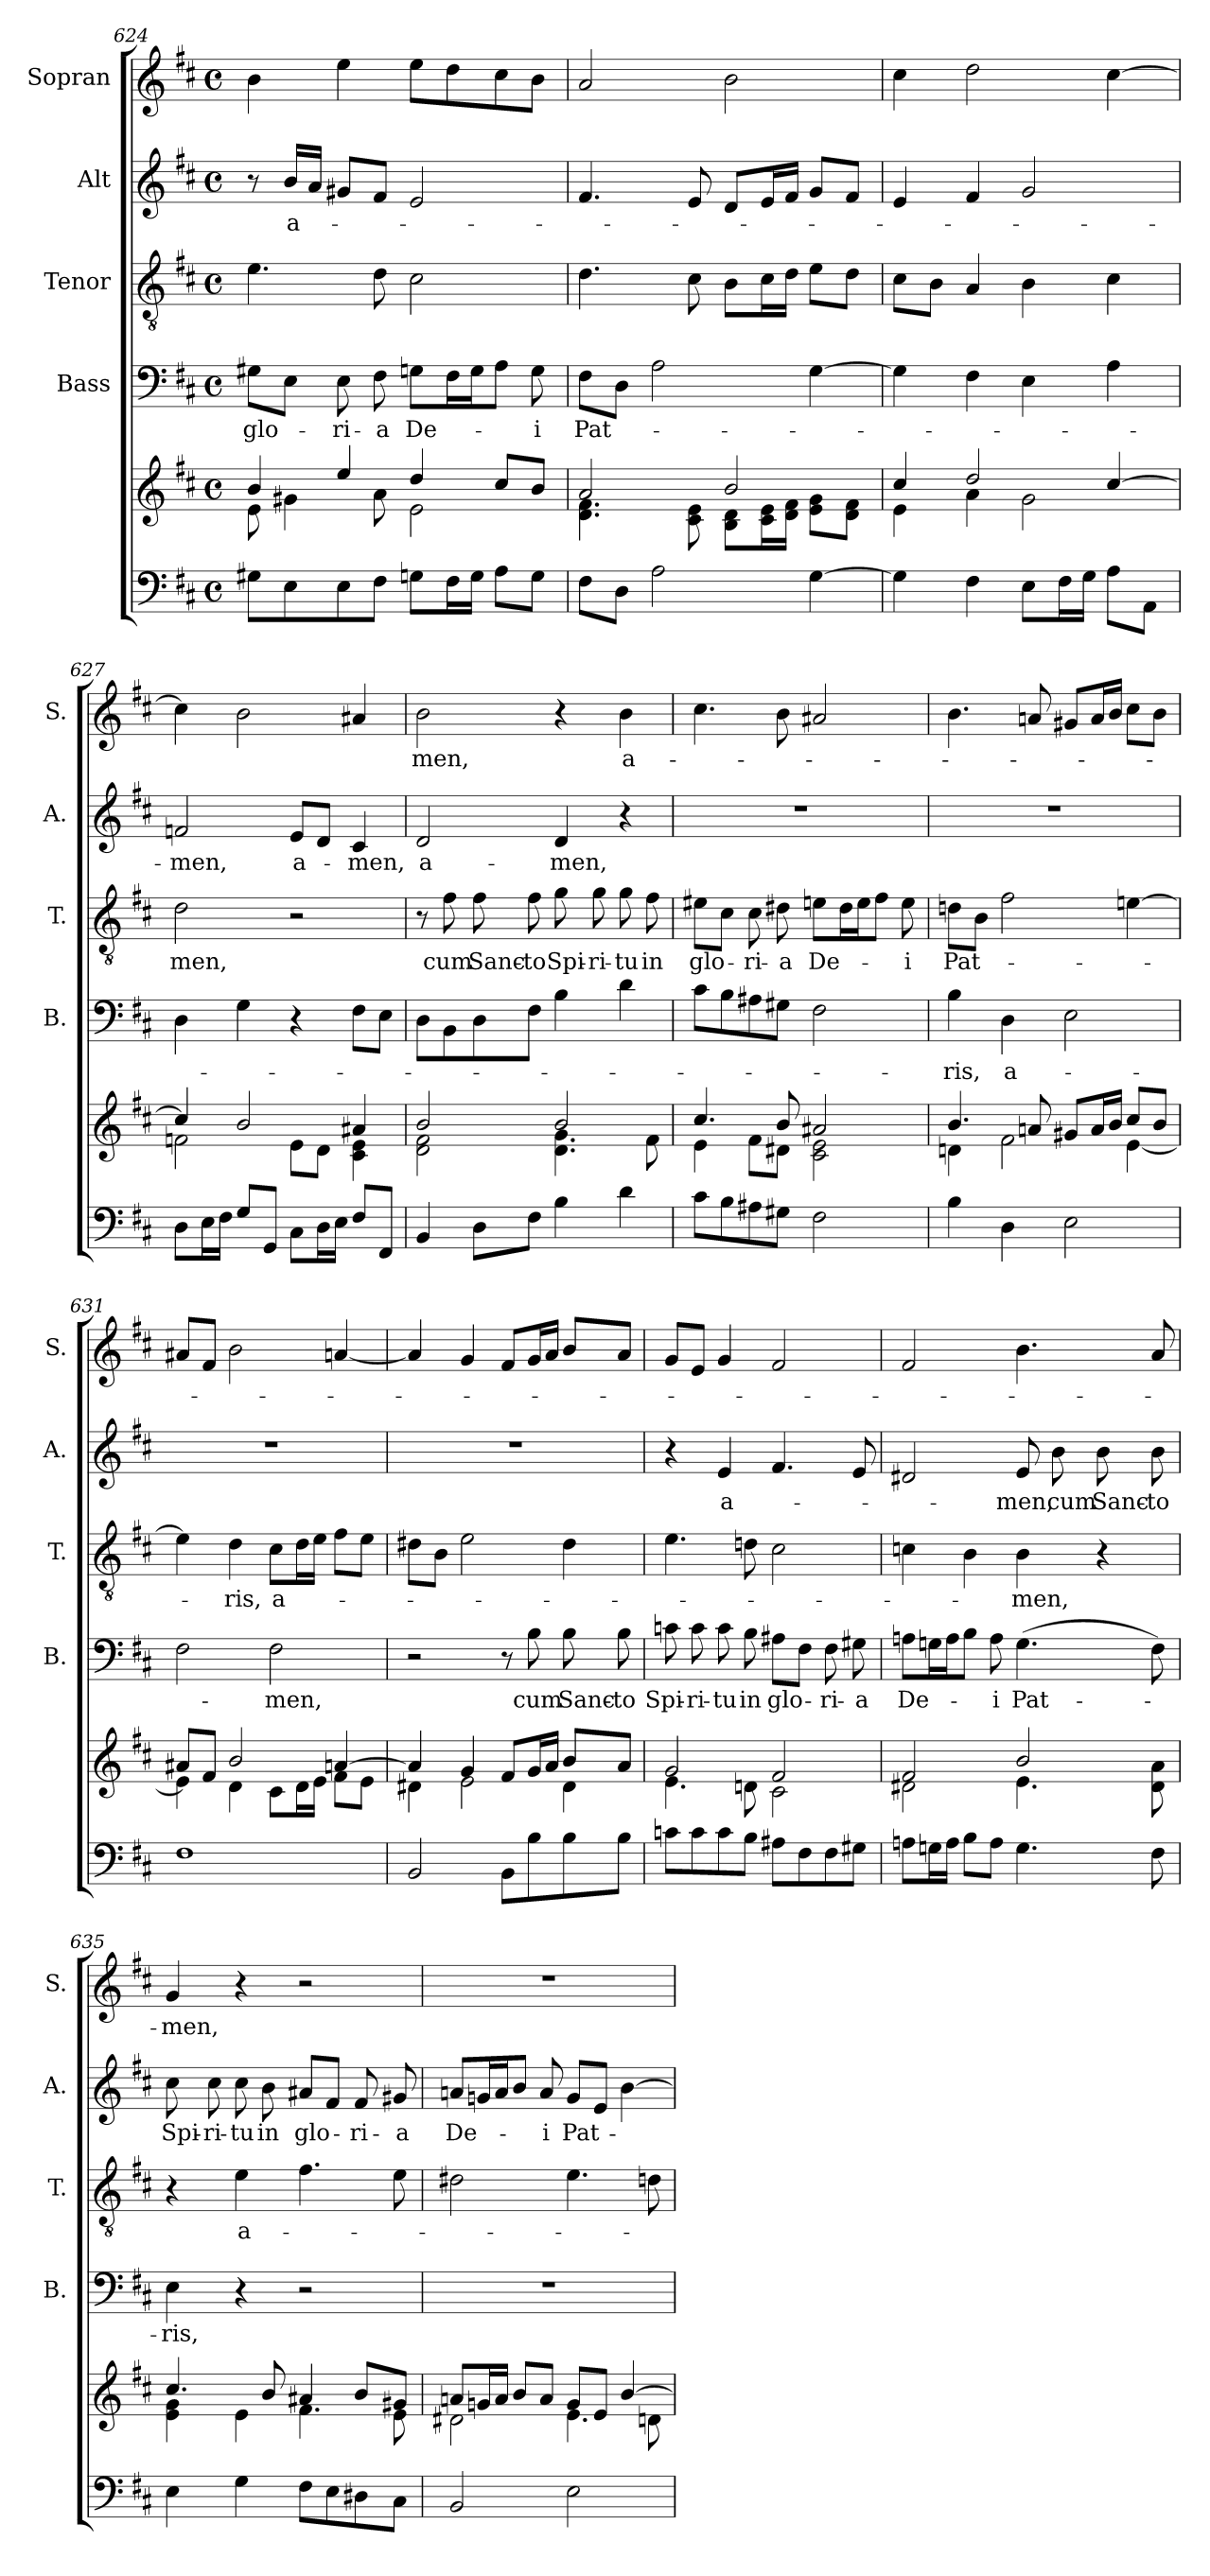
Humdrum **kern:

**kern	**kern	**kern	**text	**kern	**text	**kern	**text	**kern	**text
*part5	*part5	*part4	*part4	*part3	*part3	*part2	*part2	*part1	*part1
*staff6	*staff5	*staff4	*staff4	*staff3	*staff3	*staff2	*staff2	*staff1	*staff1
*	*	*I"Bass	*	*I"Tenor	*	*I"Alt	*	*I"Sopran	*
*	*	*I'B.	*	*I'T.	*	*I'A.	*	*I'S.	*
!!LO:PB:g=z
*clefF4	*clefG2	*clefF4	*	*clefGv2	*	*clefG2	*	*clefG2	*
*k[f#c#]	*k[f#c#]	*k[f#c#]	*	*k[f#c#]	*	*k[f#c#]	*	*k[f#c#]	*
*D:	*D:	*D:	*	*D:	*	*D:	*	*D:	*
*M4/4	*M4/4	*M4/4	*	*M4/4	*	*M4/4	*	*M4/4	*
*met(c)	*met(c)	*met(c)	*	*met(c)	*	*met(c)	*	*met(c)	*
=624	=624	=624	=624	=624	=624	=624	=624	=624	=624
*	*^	*	*	*	*	*	*	*	*
!	!	!	!	!LO:LY:b	!	!	!	!	!	!
8G#X\L	4b/	8e\	8G#X\L	glo-	4.e\	.	8r	.	4b\	.
!	!	!	!	!	!	!	!	!LO:LY:b	!	!
8E\	.	4g#X\	8E\J	.	.	.	16b/LL	a-	.	.
.	.	.	.	.	.	.	16a/JJ	.	.	.
!	!	!	!	!LO:LY:b	!	!	!	!	!	!
8E\	4ee/	.	8E\	-ri-	.	.	8g#X/L	.	4ee\	.
!	!	!	!	!LO:LY:b	!	!	!	!	!	!
8F#\J	.	8a\	8F#\	-a	8d\	.	8f#/J	.	.	.
!	!	!	!	!LO:LY:b	!	!	!	!	!	!
8Gn\L	4dd/	2e\	8Gn\L	De-	2c#\	.	2e/	.	8ee\L	.
16F#\L	.	.	16F#\L	.	.	.	.	.	8dd\	.
16G\JJ	.	.	16G\J	.	.	.	.	.	.	.
8A\L	8cc#/L	.	8A\J	.	.	.	.	.	8cc#\	.
!	!	!	!	!LO:LY:b	!	!	!	!	!	!
8G\J	8b/J	.	8G\	-i	.	.	.	.	8b\J	.
=625	=625	=625	=625	=625	=625	=625	=625	=625	=625	=625
!	!	!	!	!LO:LY:b	!	!	!	!	!	!
8F#\L	2a/	4.d\ 4.f#\	8F#\L	Pat-	4.d\	.	4.f#/	.	2a/	.
8D\J	.	.	8D\J	.	.	.	.	.	.	.
2A\	.	.	2A\	.	.	.	.	.	.	.
.	.	8c#\ 8e\	.	.	8c#\	.	8e/	.	.	.
.	2b/	8B\ 8d\L	.	.	8B\L	.	8d/L	.	2b\	.
.	.	16c#\ 16e\L	.	.	16c#\L	.	16e/L	.	.	.
.	.	16d\ 16f#\JJ	.	.	16d\JJ	.	16f#/JJ	.	.	.
[4G\	.	8e\ 8g\L	[4G\	.	8e\L	.	8g/L	.	.	.
.	.	8d\ 8f#\J	.	.	8d\J	.	8f#/J	.	.	.
=626	=626	=626	=626	=626	=626	=626	=626	=626	=626	=626
4G\]	4cc#/	4e\	4G\]	.	8c#\L	.	4e/	.	4cc#\	.
.	.	.	.	.	8B\J	.	.	.	.	.
4F#\	2dd/	4a\	4F#\	.	4A/	.	4f#/	.	2dd\	.
8E\L	.	2g\	4E\	.	4B\	.	2g/	.	.	.
16F#\L	.	.	.	.	.	.	.	.	.	.
16G\JJ	.	.	.	.	.	.	.	.	.	.
8A\L	[>4cc#/	.	4A\	.	4c#\	.	.	.	[4cc#\	.
8AA\J	.	.	.	.	.	.	.	.	.	.
=627	=627	=627	=627	=627	=627	=627	=627	=627	=627	=627
!	!	!	!	!	!	!LO:LY:b	!	!LO:LY:b	!	!
8D\L	4cc#/]	2fn\	4D\	.	2d\	-men,	2fn/	-men,	4cc#\]	.
16E\L	.	.	.	.	.	.	.	.	.	.
16F#\JJ	.	.	.	.	.	.	.	.	.	.
8G/L	2b/	.	4G\	.	.	.	.	.	2b\	.
8GG/J	.	.	.	.	.	.	.	.	.	.
!	!	!	!	!	!	!	!	!LO:LY:b	!	!
8C#\L	.	8e\L	4r	.	2r	.	8e/L	a-	.	.
16D\L	.	8d\J	.	.	.	.	8d/J	.	.	.
16E\JJ	.	.	.	.	.	.	.	.	.	.
!	!	!	!	!	!	!	!	!LO:LY:b	!	!
8F#/L	4a#X/	4c#\ 4e\	8F#\L	.	.	.	4c#/	-men,	4a#X/	.
8FF#/J	.	.	8E\J	.	.	.	.	.	.	.
!!LO:LB:g=z
=628	=628	=628	=628	=628	=628	=628	=628	=628	=628	=628
!	!	!	!	!	!	!	!	!LO:LY:b	!	!LO:LY:b
4BB/	2b/	2d\ 2f#\	8D\L	.	8r	.	2d/	a-	2b\	-men,
!	!	!	!	!	!	!LO:LY:b	!	!	!	!
.	.	.	8BB\	.	8f#\	cum	.	.	.	.
!	!	!	!	!	!	!LO:LY:b	!	!	!	!
8D\L	.	.	8D\	.	8f#\	Sanc-	.	.	.	.
!	!	!	!	!	!	!LO:LY:b	!	!	!	!
8F#\J	.	.	8F#\J	.	8f#\	-to	.	.	.	.
!	!	!	!	!	!	!LO:LY:b	!	!LO:LY:b	!	!
4B\	2b/	4.d\ 4.g\	4B\	.	8g\	Spi-	4d/	-men,	4r	.
!	!	!	!	!	!	!LO:LY:b	!	!	!	!
.	.	.	.	.	8g\	-ri-	.	.	.	.
!	!	!	!	!	!	!LO:LY:b	!	!	!	!LO:LY:b
4d\	.	.	4d\	.	8g\	-tu	4r	.	4b\	a-
!	!	!	!	!	!	!LO:LY:b	!	!	!	!
.	.	8f#\	.	.	8f#\	in	.	.	.	.
=629	=629	=629	=629	=629	=629	=629	=629	=629	=629	=629
!	!	!	!	!	!	!LO:LY:b	!	!	!	!
8c#\L	4.cc#/	4e\	8c#\L	.	8e#X\L	glo-	1r	.	4.cc#\	.
8B\	.	.	8B\	.	8c#\J	.	.	.	.	.
!	!	!	!	!	!	!LO:LY:b	!	!	!	!
8A#X\	.	8f#\L	8A#X\	.	8c#\	-ri-	.	.	.	.
!	!	!	!	!	!	!LO:LY:b	!	!	!	!
8G#X\J	8b/	8d#X\J	8G#X\J	.	8d#X\	-a	.	.	8b\	.
!	!	!	!	!	!	!LO:LY:b	!	!	!	!
2F#\	2a#X/	2c#\ 2e\	2F#\	.	8en\L	De-	.	.	2a#X/	.
.	.	.	.	.	16d#\L	.	.	.	.	.
.	.	.	.	.	16e\J	.	.	.	.	.
.	.	.	.	.	8f#\J	.	.	.	.	.
!	!	!	!	!	!	!LO:LY:b	!	!	!	!
.	.	.	.	.	8e\	-i	.	.	.	.
=630	=630	=630	=630	=630	=630	=630	=630	=630	=630	=630
!	!	!	!	!LO:LY:b	!	!LO:LY:b	!	!	!	!
4B\	4.b/	4dn\	4B\	-ris,	8dn\L	Pat-	1r	.	4.b\	.
.	.	.	.	.	8B\J	.	.	.	.	.
!	!	!	!	!LO:LY:b	!	!	!	!	!	!
4D\	.	2f#\	4D\	a-	2f#\	.	.	.	.	.
.	8an/	.	.	.	.	.	.	.	8an/	.
2E\	8g#X/L	.	2E\	.	.	.	.	.	8g#X/L	.
.	16a/L	.	.	.	.	.	.	.	16a/L	.
.	16b/JJ	.	.	.	.	.	.	.	16b/JJ	.
.	8cc#/L	[<4e\	.	.	[4en\	.	.	.	8cc#\L	.
.	8b/J	.	.	.	.	.	.	.	8b\J	.
=631	=631	=631	=631	=631	=631	=631	=631	=631	=631	=631
1F#	8a#X/L	4e\]	2F#\	.	4e\]	.	1r	.	8a#X/L	.
.	8f#/J	.	.	.	.	.	.	.	8f#/J	.
!	!	!	!	!	!	!LO:LY:b	!	!	!	!
.	2b/	4d\	.	.	4d\	-ris,	.	.	2b\	.
!	!	!	!	!LO:LY:b	!	!LO:LY:b	!	!	!	!
.	.	8c#\L	2F#\	-men,	8c#\L	a-	.	.	.	.
.	.	16d\L	.	.	16d\L	.	.	.	.	.
.	.	16e\JJ	.	.	16e\JJ	.	.	.	.	.
.	[>4an/	8f#\L	.	.	8f#\L	.	.	.	[4an/	.
.	.	8e\J	.	.	8e\J	.	.	.	.	.
!!LO:PB:g=z
=632	=632	=632	=632	=632	=632	=632	=632	=632	=632	=632
2BB/	4a/]	4d#X\	2r	.	8d#X\L	.	1r	.	4a/]	.
.	.	.	.	.	8B\J	.	.	.	.	.
.	4g/	2e\	.	.	2e\	.	.	.	4g/	.
8BB\L	8f#/L	.	8r	.	.	.	.	.	8f#/L	.
!	!	!	!	!LO:LY:b	!	!	!	!	!	!
8B\	16g/L	.	8B\	cum	.	.	.	.	16g/L	.
.	16a/JJ	.	.	.	.	.	.	.	16a/JJ	.
!	!	!	!	!LO:LY:b	!	!	!	!	!	!
8B\	8b/L	4d#\	8B\	Sanc-	4d#\	.	.	.	8b/L	.
!	!	!	!	!LO:LY:b	!	!	!	!	!	!
8B\J	8a/J	.	8B\	-to	.	.	.	.	8a/J	.
=633	=633	=633	=633	=633	=633	=633	=633	=633	=633	=633
!	!	!	!	!LO:LY:b	!	!	!	!	!	!
8cn\L	2g/	4.e\	8cn\	Spi-	4.e\	.	4r	.	8g/L	.
!	!	!	!	!LO:LY:b	!	!	!	!	!	!
8c\	.	.	8c\	-ri-	.	.	.	.	8e/J	.
!	!	!	!	!LO:LY:b	!	!	!	!LO:LY:b	!	!
8c\	.	.	8c\	-tu	.	.	4e/	a-	4g/	.
!	!	!	!	!LO:LY:b	!	!	!	!	!	!
8B\J	.	8dn\	8B\	in	8dn\	.	.	.	.	.
!	!	!	!	!LO:LY:b	!	!	!	!	!	!
8A#X\L	2f#/	2c#\	8A#X\L	glo-	2c#\	.	4.f#/	.	2f#/	.
8F#\	.	.	8F#\J	.	.	.	.	.	.	.
!	!	!	!	!LO:LY:b	!	!	!	!	!	!
8F#\	.	.	8F#\	-ri-	.	.	.	.	.	.
!	!	!	!	!LO:LY:b	!	!	!	!	!	!
8G#X\J	.	.	8G#X\	-a	.	.	8e/	.	.	.
=634	=634	=634	=634	=634	=634	=634	=634	=634	=634	=634
!	!	!	!	!LO:LY:b	!	!	!	!	!	!
8An\L	2f#/	2d#X\	8An\L	De-	4cn\	.	2d#X/	.	2f#/	.
16Gn\L	.	.	16Gn\L	.	.	.	.	.	.	.
16A\JJ	.	.	16A\J	.	.	.	.	.	.	.
8B\L	.	.	8B\J	.	4B\	.	.	.	.	.
!	!	!	!	!LO:LY:b	!	!	!	!	!	!
8A\J	.	.	8A\	-i	.	.	.	.	.	.
!	!	!	!	!LO:LY:b	!	!LO:LY:b	!	!LO:LY:b	!	!
4.G\	2b/	4.e\	(>4.G\	Pat-	4B\	-men,	8e/	-men,	4.b\	.
!	!	!	!	!	!	!	!	!LO:LY:b	!	!
.	.	.	.	.	.	.	8b\	cum	.	.
!	!	!	!	!	!	!	!	!LO:LY:b	!	!
.	.	.	.	.	4r	.	8b\	Sanc-	.	.
!	!	!	!	!	!	!	!	!LO:LY:b	!	!
8F#\	.	8d#\ 8a\	8F#\)	.	.	.	8b\	-to	8a/	.
!!LO:LB:g=z
=635	=635	=635	=635	=635	=635	=635	=635	=635	=635	=635
!	!	!	!	!LO:LY:b	!	!	!	!LO:LY:b	!	!LO:LY:b
4E\	4.cc#/	4e\ 4g\	4E\	-ris,	4r	.	8cc#\	Spi-	4g/	-men,
!	!	!	!	!	!	!	!	!LO:LY:b	!	!
.	.	.	.	.	.	.	8cc#\	-ri-	.	.
!	!	!	!	!	!	!LO:LY:b	!	!LO:LY:b	!	!
4G\	.	4e\	4r	.	4e\	a-	8cc#\	-tu	4r	.
!	!	!	!	!	!	!	!	!LO:LY:b	!	!
.	8b/	.	.	.	.	.	8b\	in	.	.
!	!	!	!	!	!	!	!	!LO:LY:b	!	!
8F#\L	4a#X/	4.f#\	2r	.	4.f#\	.	8a#X/L	glo-	2r	.
8E\	.	.	.	.	.	.	8f#/J	.	.	.
!	!	!	!	!	!	!	!	!LO:LY:b	!	!
8D#X\	8b/L	.	.	.	.	.	8f#/	-ri-	.	.
!	!	!	!	!	!	!	!	!LO:LY:b	!	!
8C#\J	8g#X/J	8e\	.	.	8e\	.	8g#X/	-a	.	.
=636	=636	=636	=636	=636	=636	=636	=636	=636	=636	=636
!	!	!	!	!	!	!	!	!LO:LY:b	!	!
2BB/	8an/L	2d#X\	1r	.	2d#X\	.	8an/L	De-	1r	.
.	16gn/L	.	.	.	.	.	16gn/L	.	.	.
.	16a/JJ	.	.	.	.	.	16a/J	.	.	.
.	8b/L	.	.	.	.	.	8b/J	.	.	.
!	!	!	!	!	!	!	!	!LO:LY:b	!	!
.	8a/J	.	.	.	.	.	8a/	-i	.	.
!	!	!	!	!	!	!	!	!LO:LY:b	!	!
2E\	8g/L	4.e\	.	.	4.e\	.	8g/L	Pat-	.	.
.	8e/J	.	.	.	.	.	8e/J	.	.	.
.	[>4b/	.	.	.	.	.	[4b\	.	.	.
.	.	8dn\	.	.	8dn\	.	.	.	.	.
*	*v	*v	*	*	*	*	*	*	*	*
=	=	=	=	=	=	=	=	=	=
*-	*-	*-	*-	*-	*-	*-	*-	*-	*-
